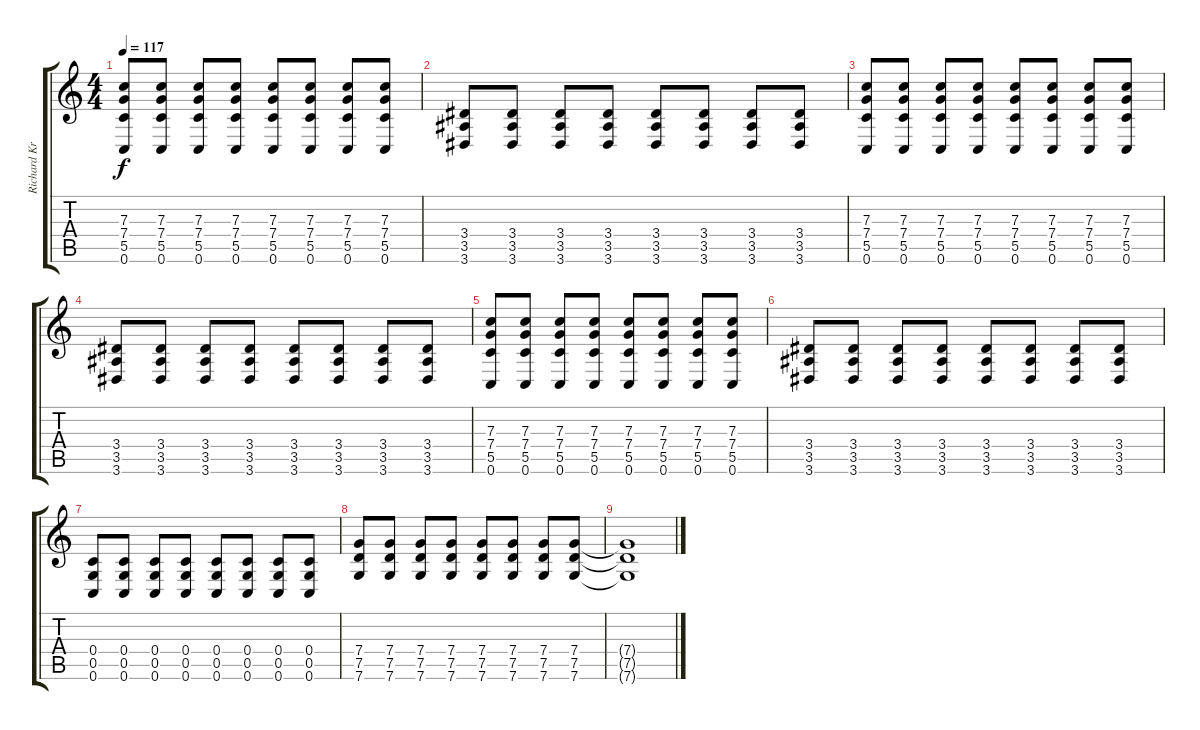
\track ("Richard Kruspe" "Richard Kr") {instrument distortionguitar}
\staff {score tabs}
\tuning (D4 A3 F3 C3 G2 C2) {hide}
\ts (4 4)
\tempo 117
\clef g2
\ks c
(7.3 7.4 5.5 0.6).8{dy f} (7.3 7.4 5.5 0.6).8 (7.3 7.4 5.5 0.6).8 (7.3 7.4 5.5 0.6).8 (7.3 7.4 5.5 0.6).8 (7.3 7.4 5.5 0.6).8 (7.3 7.4 5.5 0.6).8 (7.3 7.4 5.5 0.6).8 |
(3.4 3.5 3.6).8 (3.4 3.5 3.6).8 (3.4 3.5 3.6).8 (3.4 3.5 3.6).8 (3.4 3.5 3.6).8 (3.4 3.5 3.6).8 (3.4 3.5 3.6).8 (3.4 3.5 3.6).8 |
(7.3 7.4 5.5 0.6).8 (7.3 7.4 5.5 0.6).8 (7.3 7.4 5.5 0.6).8 (7.3 7.4 5.5 0.6).8 (7.3 7.4 5.5 0.6).8 (7.3 7.4 5.5 0.6).8 (7.3 7.4 5.5 0.6).8 (7.3 7.4 5.5 0.6).8 |
(3.4 3.5 3.6).8 (3.4 3.5 3.6).8 (3.4 3.5 3.6).8 (3.4 3.5 3.6).8 (3.4 3.5 3.6).8 (3.4 3.5 3.6).8 (3.4 3.5 3.6).8 (3.4 3.5 3.6).8 |
(7.3 7.4 5.5 0.6).8 (7.3 7.4 5.5 0.6).8 (7.3 7.4 5.5 0.6).8 (7.3 7.4 5.5 0.6).8 (7.3 7.4 5.5 0.6).8 (7.3 7.4 5.5 0.6).8 (7.3 7.4 5.5 0.6).8 (7.3 7.4 5.5 0.6).8 |
(3.4 3.5 3.6).8 (3.4 3.5 3.6).8 (3.4 3.5 3.6).8 (3.4 3.5 3.6).8 (3.4 3.5 3.6).8 (3.4 3.5 3.6).8 (3.4 3.5 3.6).8 (3.4 3.5 3.6).8 |
(0.4 0.5 0.6).8 (0.4 0.5 0.6).8 (0.4 0.5 0.6).8 (0.4 0.5 0.6).8 (0.4 0.5 0.6).8 (0.4 0.5 0.6).8 (0.4 0.5 0.6).8 (0.4 0.5 0.6).8 |
(7.4 7.5 7.6).8 (7.4 7.5 7.6).8 (7.4 7.5 7.6).8 (7.4 7.5 7.6).8 (7.4 7.5 7.6).8 (7.4 7.5 7.6).8 (7.4 7.5 7.6).8 (7.4 7.5 7.6).8 |
(7.4{t} 7.5{t} 7.6{t}).1
